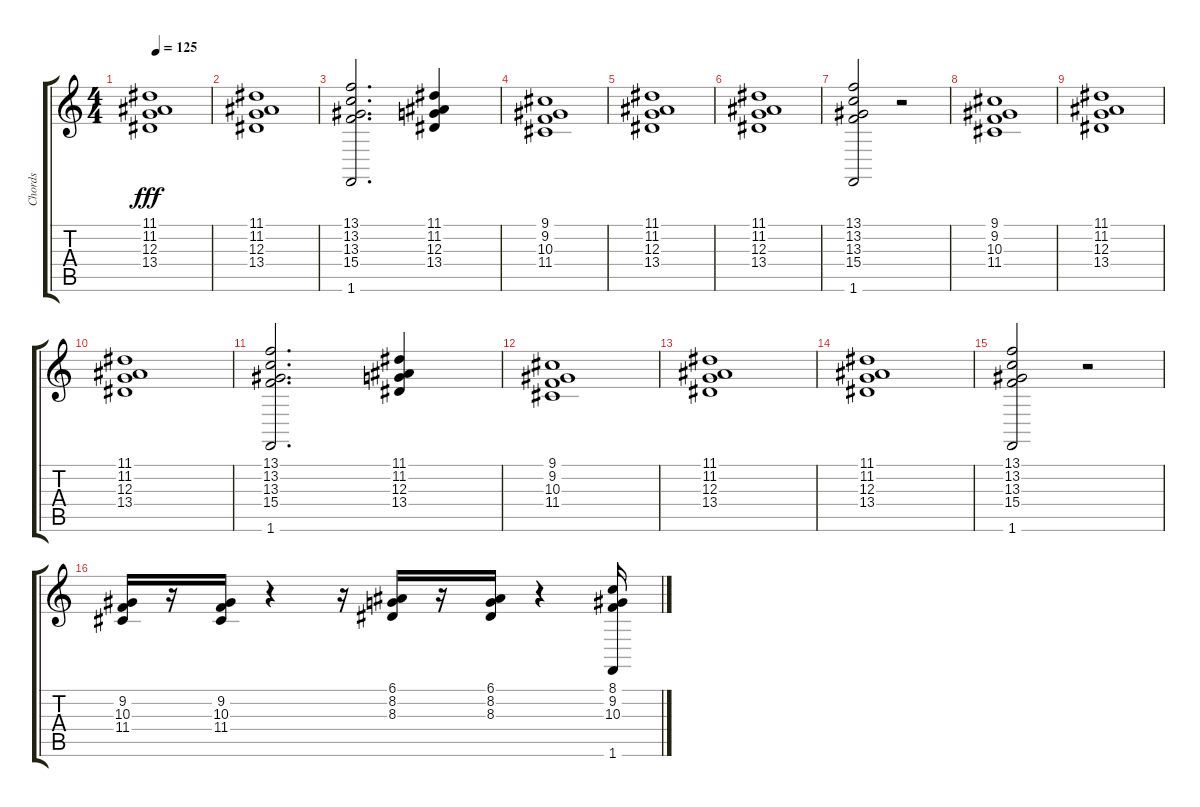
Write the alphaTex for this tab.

\track ("Chords" "Chords") {instrument acousticgrandpiano}
\staff {score tabs}
\tuning (E4 B3 G3 D3 A2 E2) {hide}
\ts (4 4)
\tempo 125
\clef g2
\ks c
(11.1 11.2 12.3 13.4).1{dy fff} |
(11.1 11.2 12.3 13.4).1 |
(13.1 13.2 13.3 15.4 1.6).2{d} (11.1 11.2 12.3 13.4).4 |
(9.1 9.2 10.3 11.4).1 |
(11.1 11.2 12.3 13.4).1 |
(11.1 11.2 12.3 13.4).1 |
(13.1 13.2 13.3 15.4 1.6).2 r.2 |
(9.1 9.2 10.3 11.4).1 |
(11.1 11.2 12.3 13.4).1 |
(11.1 11.2 12.3 13.4).1 |
(13.1 13.2 13.3 15.4 1.6).2{d} (11.1 11.2 12.3 13.4).4 |
(9.1 9.2 10.3 11.4).1 |
(11.1 11.2 12.3 13.4).1 |
(11.1 11.2 12.3 13.4).1 |
(13.1 13.2 13.3 15.4 1.6).2 r.2 |
(9.2 10.3 11.4).16 r.16 (9.2 10.3 11.4).16 r.4 r.16 (6.1 8.2 8.3).16 r.16 (6.1 8.2 8.3).16 r.4 (8.1 9.2 10.3 1.6).16
